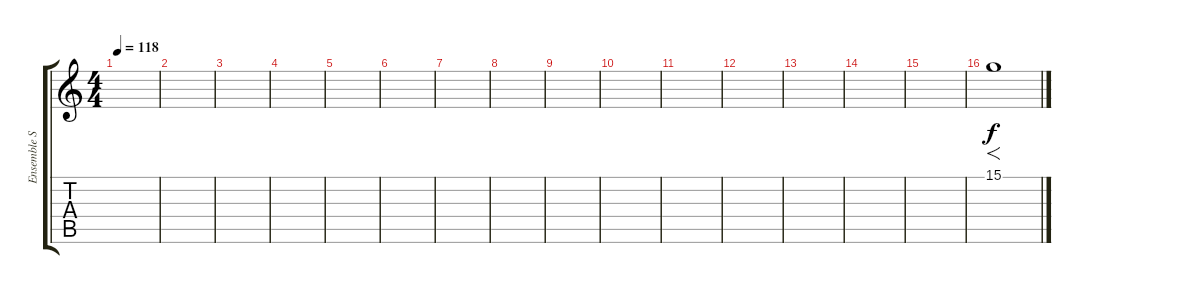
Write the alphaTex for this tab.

\track ("Ensemble Strings" "Ensemble S") {instrument stringensemble1}
\staff {score tabs}
\tuning (E4 B3 G3 D3 A2 E2) {hide}
\ts (4 4)
\tempo 118
\clef g2
\ks c
|
|
|
|
|
|
|
|
|
|
|
|
|
|
|
15.1.1{f}
